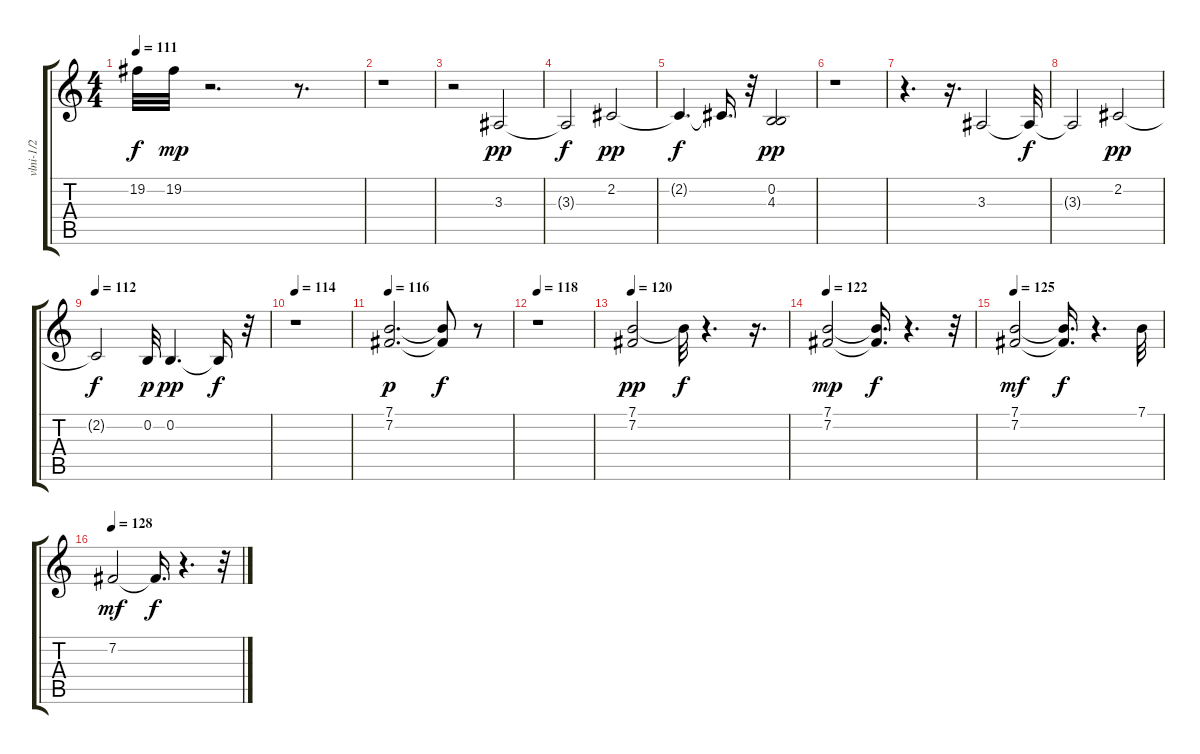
\track ("vlni-1/2" "vlni-1/2") {instrument stringensemble2}
\staff {score tabs}
\tuning (E4 B3 G3 D3 A2 E2) {hide}
\ts (4 4)
\tempo 111
\clef g2
\ks c
19.2.32{dy f} 19.2.32{dy mp} r.2{d} r.8{d} |
r.1 |
r.2 3.3.2{dy pp} |
3.3{t}.2{dy f} 2.2.2{dy pp} |
2.2{t}.4{d dy f} 2.2{t}.16{d} r.32 (0.2 4.3).2{dy pp} |
r.1 |
r.4{d} r.16{d} 3.3.2 3.3{t}.32{dy f} |
3.3{t}.2 2.2.2{dy pp} |
\tempo 112
2.2{t}.2{dy f} 0.2.32{dy p} 0.2.4{d dy pp} 0.2{t}.16{dy f} r.32 |
\tempo 114
r.1 |
\tempo 116
(7.1 7.2).2{d dy p} (7.1{t} 7.2{t}).8{dy f} r.8 |
\tempo 118
r.1 |
\tempo 120
(7.1 7.2).2{dy pp} 7.1{t}.32{dy f} r.4{d} r.16{d} |
\tempo 122
(7.1 7.2).2{dy mp} (7.1{t} 7.2{t}).16{d dy f} r.4{d} r.32 |
\tempo 125
(7.1 7.2).2{dy mf} (7.1{t} 7.2{t}).16{d dy f} r.4{d} 7.1.32 |
\tempo 128
7.2.2{dy mf} 7.2{t}.16{d dy f} r.4{d} r.32
